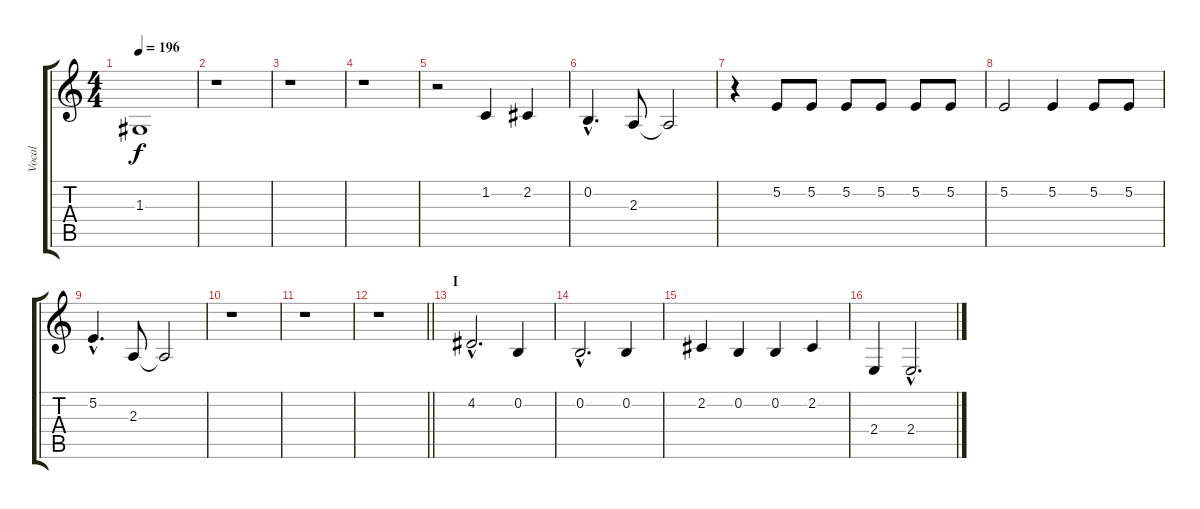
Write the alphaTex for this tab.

\track ("Vocal" "Vocal") {instrument baritonesax}
\staff {score tabs}
\tuning (E4 B3 G3 D3 A2 E2) {hide}
\ts (4 4)
\tempo 196
\clef g2
\ks c
1.3.1{dy f} |
r.1 |
r.1 |
r.1 |
r.2 1.2.4 2.2.4 |
0.2{hac}.4{d} 2.3.8 2.3{t}.2 |
r.4 5.2.8 5.2.8 5.2.8 5.2.8 5.2.8 5.2.8 |
5.2.2 5.2.4 5.2.8 5.2.8 |
5.2{hac}.4{d} 2.3.8 2.3{t}.2 |
r.1 |
r.1 |
\barLineRight lightlight
r.1 |
\section ("" "I")
4.2{hac}.2{d} 0.2.4 |
0.2{hac}.2{d} 0.2.4 |
2.2.4 0.2.4 0.2.4 2.2.4 |
2.4.4 2.4{hac}.2{d}
